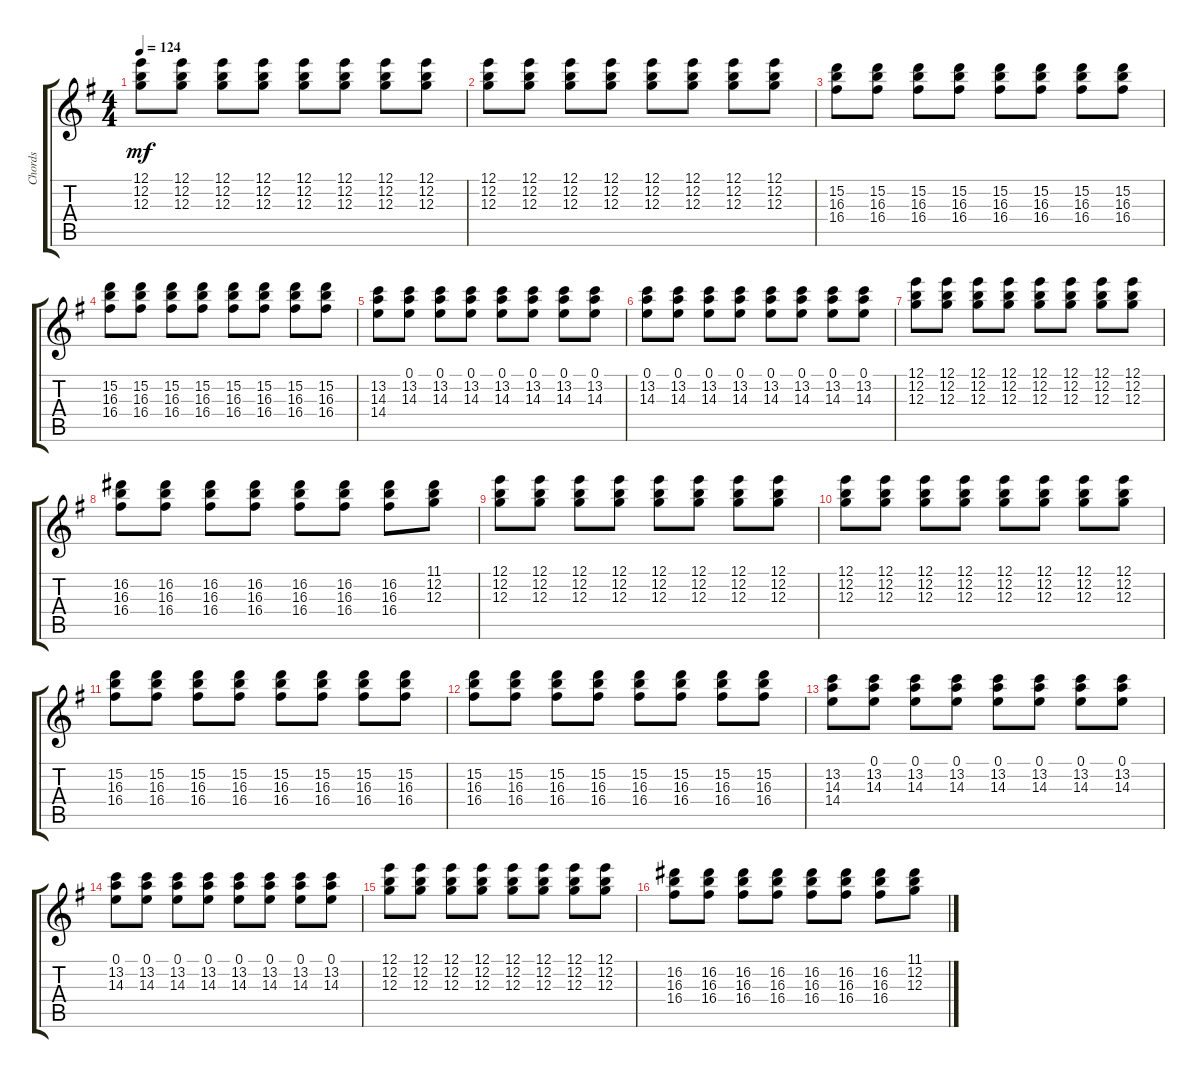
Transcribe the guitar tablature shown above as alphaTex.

\track ("Chords" "Chords") {instrument electricguitarclean}
\staff {score tabs}
\tuning (E4 B3 G3 D3 A2 E2) {hide}
\ts (4 4)
\tempo 124
\clef g2
\ks g
(12.1 12.2 12.3).8{dy mf} (12.1 12.2 12.3).8 (12.1 12.2 12.3).8 (12.1 12.2 12.3).8 (12.1 12.2 12.3).8 (12.1 12.2 12.3).8 (12.1 12.2 12.3).8 (12.1 12.2 12.3).8 |
(12.1 12.2 12.3).8 (12.1 12.2 12.3).8 (12.1 12.2 12.3).8 (12.1 12.2 12.3).8 (12.1 12.2 12.3).8 (12.1 12.2 12.3).8 (12.1 12.2 12.3).8 (12.1 12.2 12.3).8 |
(15.2 16.3 16.4).8 (15.2 16.3 16.4).8 (15.2 16.3 16.4).8 (15.2 16.3 16.4).8 (15.2 16.3 16.4).8 (15.2 16.3 16.4).8 (15.2 16.3 16.4).8 (15.2 16.3 16.4).8 |
(15.2 16.3 16.4).8 (15.2 16.3 16.4).8 (15.2 16.3 16.4).8 (15.2 16.3 16.4).8 (15.2 16.3 16.4).8 (15.2 16.3 16.4).8 (15.2 16.3 16.4).8 (15.2 16.3 16.4).8 |
(13.2 14.3 14.4).8 (0.1 13.2 14.3).8 (0.1 13.2 14.3).8 (0.1 13.2 14.3).8 (0.1 13.2 14.3).8 (0.1 13.2 14.3).8 (0.1 13.2 14.3).8 (0.1 13.2 14.3).8 |
(0.1 13.2 14.3).8 (0.1 13.2 14.3).8 (0.1 13.2 14.3).8 (0.1 13.2 14.3).8 (0.1 13.2 14.3).8 (0.1 13.2 14.3).8 (0.1 13.2 14.3).8 (0.1 13.2 14.3).8 |
(12.1 12.2 12.3).8 (12.1 12.2 12.3).8 (12.1 12.2 12.3).8 (12.1 12.2 12.3).8 (12.1 12.2 12.3).8 (12.1 12.2 12.3).8 (12.1 12.2 12.3).8 (12.1 12.2 12.3).8 |
(16.2 16.3 16.4).8 (16.2 16.3 16.4).8 (16.2 16.3 16.4).8 (16.2 16.3 16.4).8 (16.2 16.3 16.4).8 (16.2 16.3 16.4).8 (16.2 16.3 16.4).8 (11.1 12.2 12.3).8 |
(12.1 12.2 12.3).8 (12.1 12.2 12.3).8 (12.1 12.2 12.3).8 (12.1 12.2 12.3).8 (12.1 12.2 12.3).8 (12.1 12.2 12.3).8 (12.1 12.2 12.3).8 (12.1 12.2 12.3).8 |
(12.1 12.2 12.3).8 (12.1 12.2 12.3).8 (12.1 12.2 12.3).8 (12.1 12.2 12.3).8 (12.1 12.2 12.3).8 (12.1 12.2 12.3).8 (12.1 12.2 12.3).8 (12.1 12.2 12.3).8 |
(15.2 16.3 16.4).8 (15.2 16.3 16.4).8 (15.2 16.3 16.4).8 (15.2 16.3 16.4).8 (15.2 16.3 16.4).8 (15.2 16.3 16.4).8 (15.2 16.3 16.4).8 (15.2 16.3 16.4).8 |
(15.2 16.3 16.4).8 (15.2 16.3 16.4).8 (15.2 16.3 16.4).8 (15.2 16.3 16.4).8 (15.2 16.3 16.4).8 (15.2 16.3 16.4).8 (15.2 16.3 16.4).8 (15.2 16.3 16.4).8 |
(13.2 14.3 14.4).8 (0.1 13.2 14.3).8 (0.1 13.2 14.3).8 (0.1 13.2 14.3).8 (0.1 13.2 14.3).8 (0.1 13.2 14.3).8 (0.1 13.2 14.3).8 (0.1 13.2 14.3).8 |
(0.1 13.2 14.3).8 (0.1 13.2 14.3).8 (0.1 13.2 14.3).8 (0.1 13.2 14.3).8 (0.1 13.2 14.3).8 (0.1 13.2 14.3).8 (0.1 13.2 14.3).8 (0.1 13.2 14.3).8 |
(12.1 12.2 12.3).8 (12.1 12.2 12.3).8 (12.1 12.2 12.3).8 (12.1 12.2 12.3).8 (12.1 12.2 12.3).8 (12.1 12.2 12.3).8 (12.1 12.2 12.3).8 (12.1 12.2 12.3).8 |
(16.2 16.3 16.4).8 (16.2 16.3 16.4).8 (16.2 16.3 16.4).8 (16.2 16.3 16.4).8 (16.2 16.3 16.4).8 (16.2 16.3 16.4).8 (16.2 16.3 16.4).8 (11.1 12.2 12.3).8
